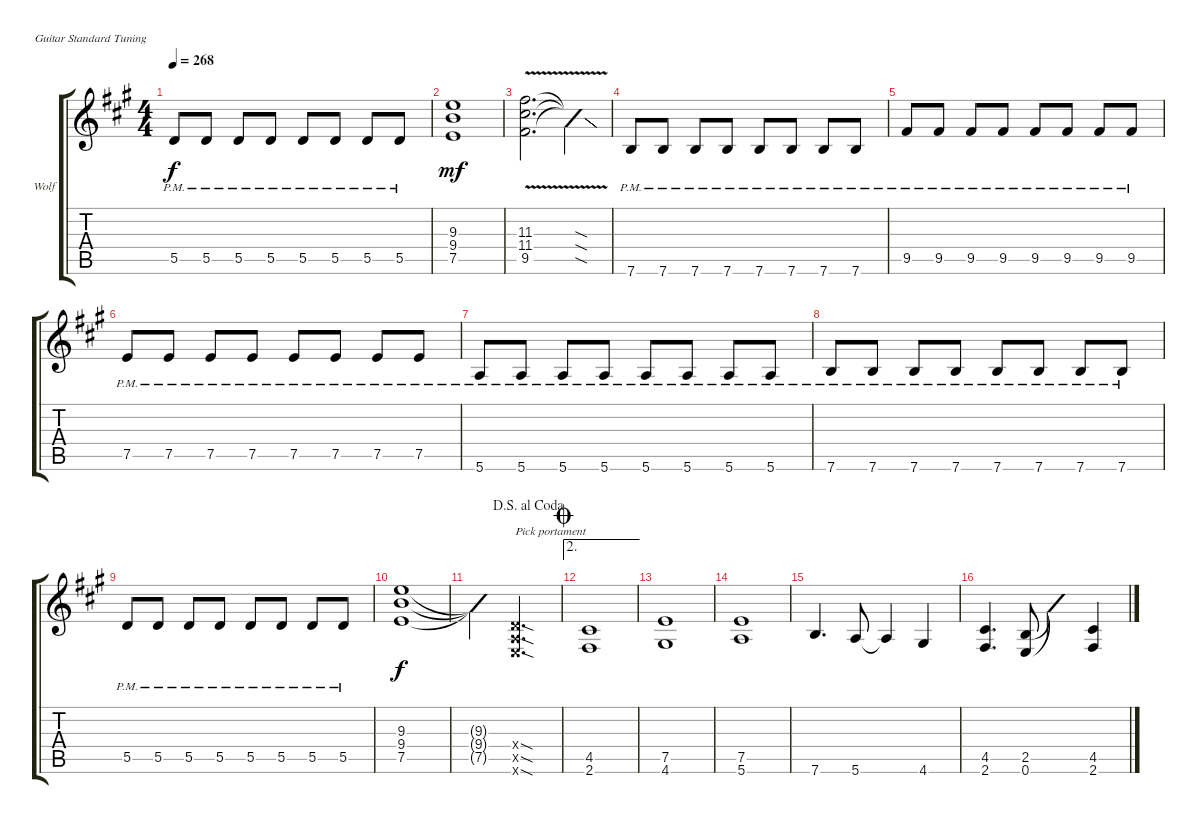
\defaultSystemsLayout 4
\bracketExtendMode groupsimilarinstruments
\firstSystemTrackNameOrientation horizontal
\otherSystemsTrackNameOrientation horizontal
\track ("Wolf Hoffmann (2)" "Wolf") {instrument distortionguitar}
\staff {score tabs}
\tuning (E4 B3 G3 D3 A2 E2)
\ts (4 4)
\tempo 268
\clef g2
\ks a
5.5{pm}.8{dy f} 5.5{pm}.8 5.5{pm}.8 5.5{pm}.8 5.5{pm}.8 5.5{pm}.8 5.5{pm}.8 5.5{pm}.8 |
(7.5 9.4 9.3).1{dy mf} |
(9.5{v} 11.4 11.3).2{d} (11.3{sod t} 11.4{sod t} 9.5{sod t}).4{slashed} |
7.6{pm}.8 7.6{pm}.8 7.6{pm}.8 7.6{pm}.8 7.6{pm}.8 7.6{pm}.8 7.6{pm}.8 7.6{pm}.8 |
9.5{pm}.8 9.5{pm}.8 9.5{pm}.8 9.5{pm}.8 9.5{pm}.8 9.5{pm}.8 9.5{pm}.8 9.5{pm}.8 |
7.5{pm}.8 7.5{pm}.8 7.5{pm}.8 7.5{pm}.8 7.5{pm}.8 7.5{pm}.8 7.5{pm}.8 7.5{pm}.8 |
5.6{pm}.8 5.6{pm}.8 5.6{pm}.8 5.6{pm}.8 5.6{pm}.8 5.6{pm}.8 5.6{pm}.8 5.6{pm}.8 |
7.6{pm}.8 7.6{pm}.8 7.6{pm}.8 7.6{pm}.8 7.6{pm}.8 7.6{pm}.8 7.6{pm}.8 7.6{pm}.8 |
5.5{pm}.8 5.5{pm}.8 5.5{pm}.8 5.5{pm}.8 5.5{pm}.8 5.5{pm}.8 5.5{pm}.8 5.5{pm}.8 |
(7.5 9.4 9.3).1{dy f} |
\jump dalsegnoalcoda
(9.3{t} 9.4{t} 7.5{t}).4{slashed} (0.5{sod x} 0.6{sod x} 0.4{sod x}).2{d txt "Pick portament"} |
\ae 2
\jump coda
(2.6 4.5).1 |
(4.6 7.5).1 |
(5.6 7.5).1 |
7.6.4{d} 5.6.8 5.6{t}.4 4.6.4 |
(2.6 4.5).4{d} (0.6 2.5).8 (2.5{t} 0.6{t}).4{slashed} (2.6 4.5).4
